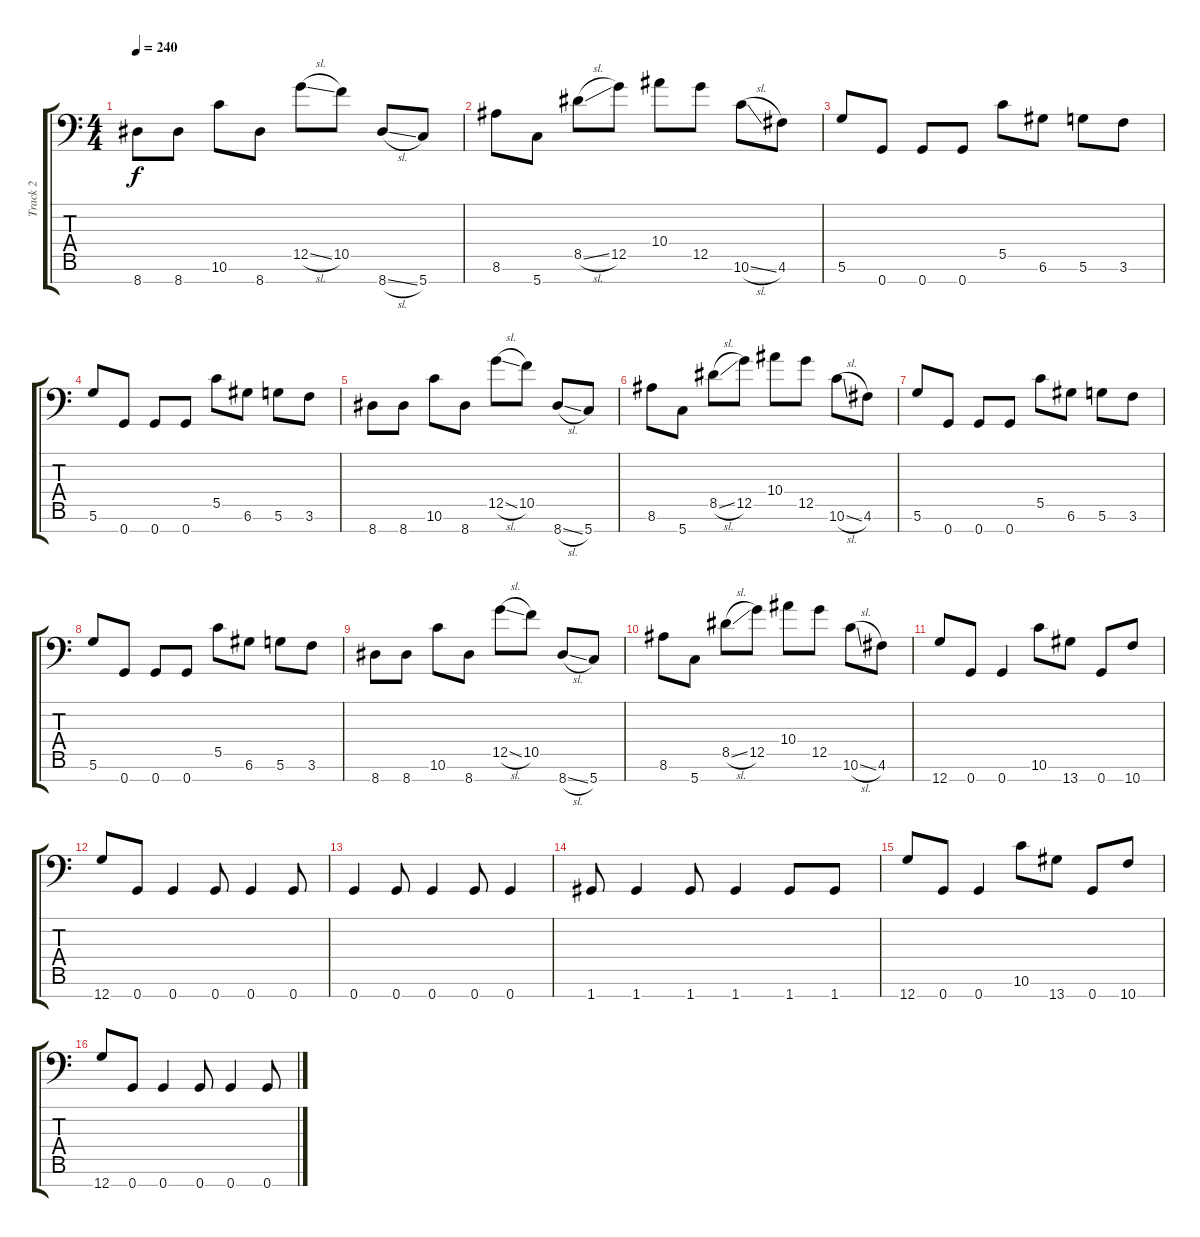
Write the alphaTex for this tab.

\track ("Track 2" "Track 2") {instrument acousticguitarsteel}
\staff {score tabs}
\tuning (D4 A3 E3 C3 G2 D2 G1) {hide}
\ts (4 4)
\tempo 240
\clef f4
\ks c
8.7.8{dy f} 8.7.8 10.6.8 8.7.8 12.5{sl}.8 10.5.8 8.7{sl}.8 5.7.8 |
8.6.8 5.7.8 8.5{sl}.8 12.5.8 10.4.8 12.5.8 10.6{sl}.8 4.6.8 |
5.6.8 0.7.8 0.7.8 0.7.8 5.5.8 6.6.8 5.6.8 3.6.8 |
5.6.8 0.7.8 0.7.8 0.7.8 5.5.8 6.6.8 5.6.8 3.6.8 |
8.7.8 8.7.8 10.6.8 8.7.8 12.5{sl}.8 10.5.8 8.7{sl}.8 5.7.8 |
8.6.8 5.7.8 8.5{sl}.8 12.5.8 10.4.8 12.5.8 10.6{sl}.8 4.6.8 |
5.6.8 0.7.8 0.7.8 0.7.8 5.5.8 6.6.8 5.6.8 3.6.8 |
5.6.8 0.7.8 0.7.8 0.7.8 5.5.8 6.6.8 5.6.8 3.6.8 |
8.7.8 8.7.8 10.6.8 8.7.8 12.5{sl}.8 10.5.8 8.7{sl}.8 5.7.8 |
8.6.8 5.7.8 8.5{sl}.8 12.5.8 10.4.8 12.5.8 10.6{sl}.8 4.6.8 |
12.7.8 0.7.8 0.7.4 10.6.8 13.7.8 0.7.8 10.7.8 |
12.7.8 0.7.8 0.7.4 0.7.8 0.7.4 0.7.8 |
0.7.4 0.7.8 0.7.4 0.7.8 0.7.4 |
1.7.8 1.7.4 1.7.8 1.7.4 1.7.8 1.7.8 |
12.7.8 0.7.8 0.7.4 10.6.8 13.7.8 0.7.8 10.7.8 |
12.7.8 0.7.8 0.7.4 0.7.8 0.7.4 0.7.8
